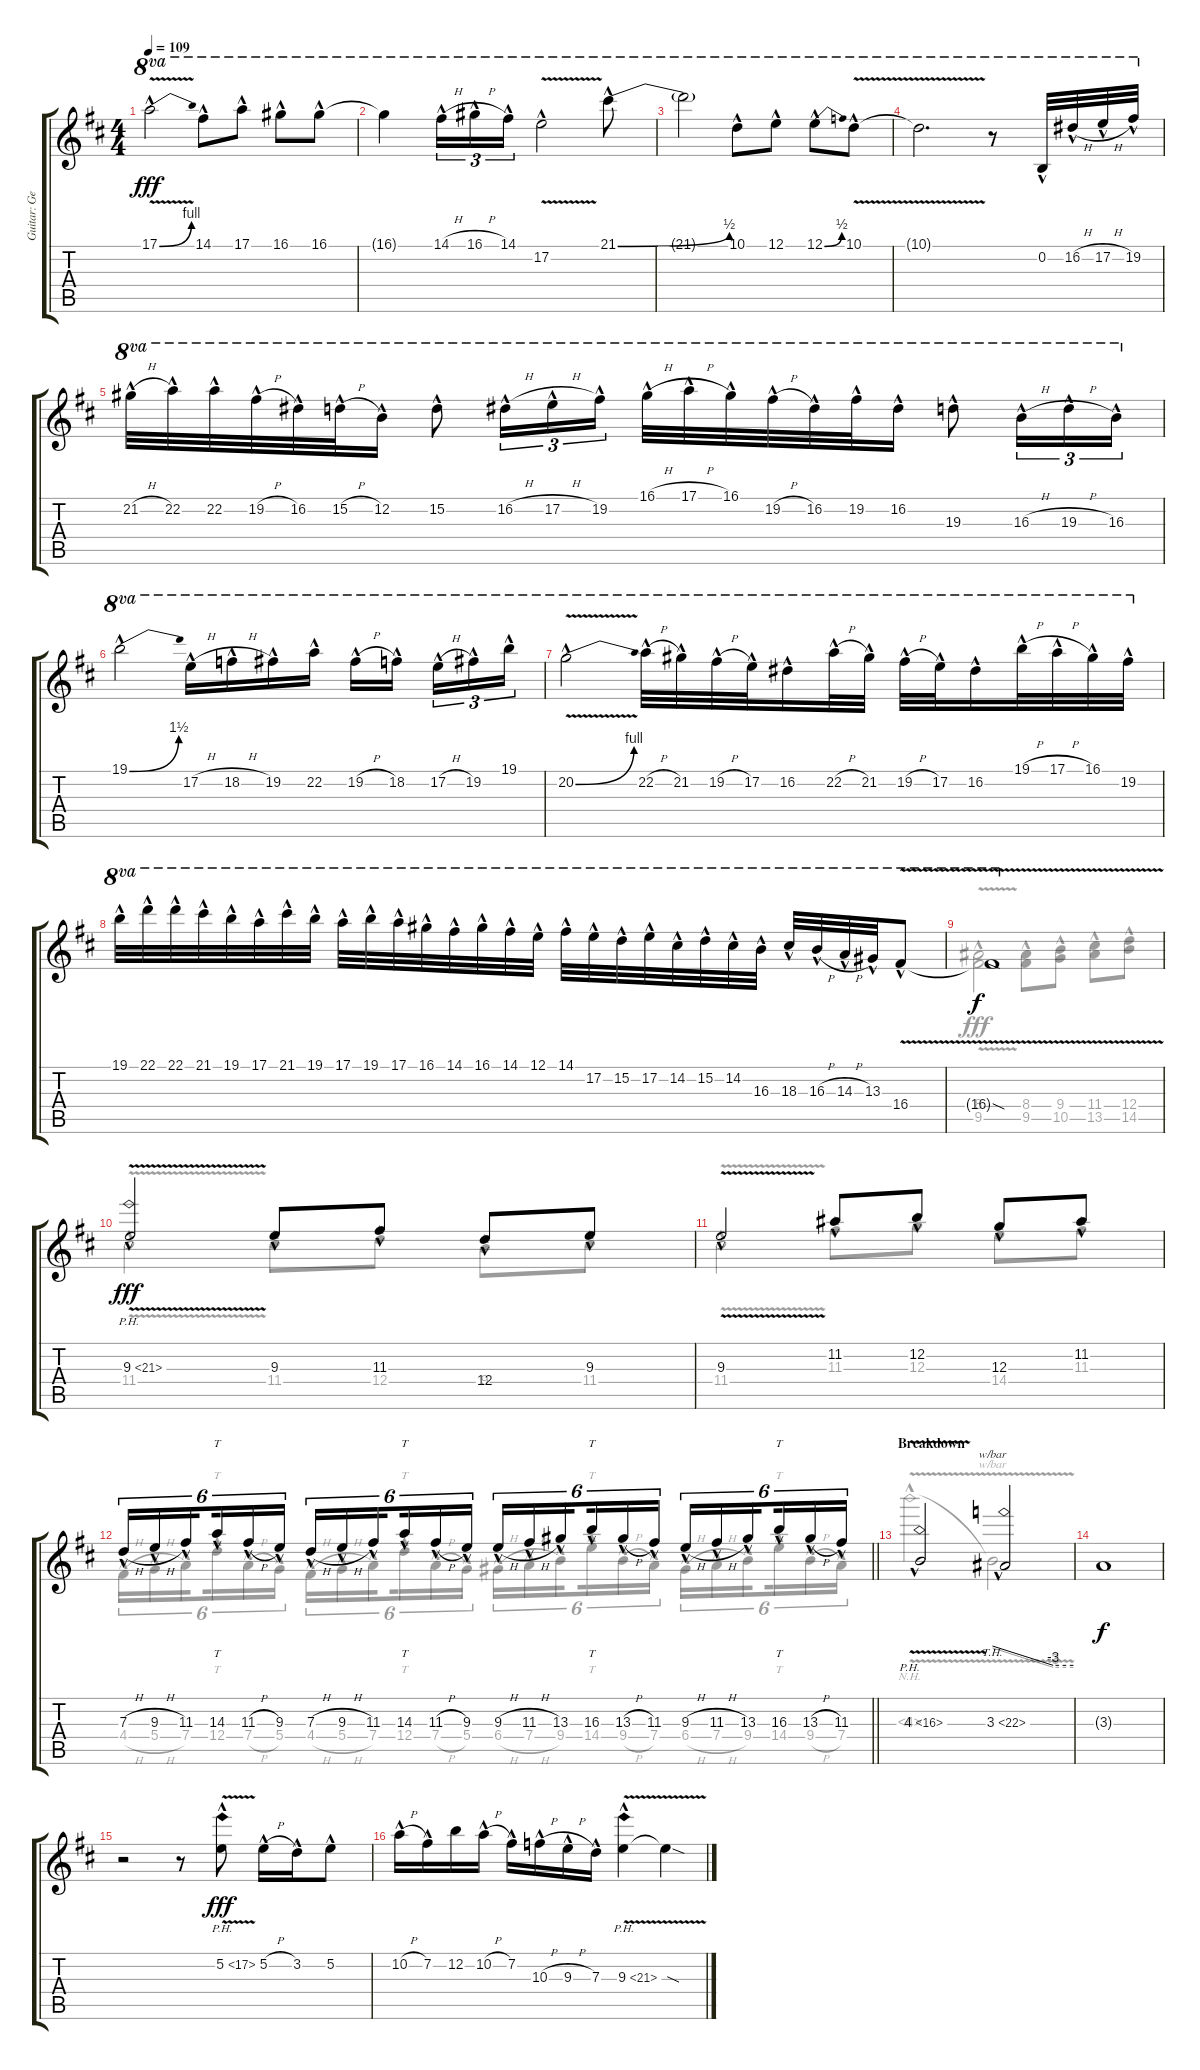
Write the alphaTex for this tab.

\track ("Guitar: George" "Guitar: Ge") {instrument overdrivenguitar}
\staff {score tabs}
\tuning (E4 B3 G3 D3 A2 E2) {hide}
\voice
\ts (4 4)
\tempo 109
\clef g2
\ks d
17.1{be (bend 0 0 60 4) v hac}.2{ot 8va dy fff} 14.1{hac}.8{ot 8va} 17.1{hac}.8{ot 8va} 16.1{hac}.8{ot 8va} 16.1{hac}.8{ot 8va} |
16.1{t}.4{ot 8va} 14.1{h hac}.16{tu (3 2) ot 8va} 16.1{h hac}.16{tu (3 2) ot 8va} 14.1{hac}.16{tu (3 2) ot 8va} 17.2{v hac}.2{ot 8va} 21.1{be (bend 0 0 60 2) hac}.8{ot 8va} |
21.1{t}.2{ot 8va} 10.1{hac}.8{ot 8va} 12.1{hac}.8{ot 8va} 12.1{be (bend 0 0 60 2) hac}.8{ot 8va} 10.1{v hac}.8{ot 8va} |
10.1{t}.2{d ot 8va} r.8{ot 8va} 0.2{hac}.32{ot 8va} 16.2{h hac}.32{ot 8va} 17.2{h hac}.32{ot 8va} 19.2{hac}.32{ot 8va} |
21.2{h hac}.32{ot 8va} 22.2{hac}.32{ot 8va} 22.2{hac}.32{ot 8va} 19.2{h hac}.32{ot 8va} 16.2{hac}.32{ot 8va} 15.2{h hac}.32{ot 8va} 12.2{hac}.16{ot 8va} 15.2{hac}.8{ot 8va} 16.2{h hac}.16{tu (3 2) ot 8va} 17.2{h hac}.16{tu (3 2) ot 8va} 19.2{hac}.16{tu (3 2) ot 8va} 16.1{h hac}.32{ot 8va} 17.1{h hac}.32{ot 8va} 16.1{hac}.32{ot 8va} 19.2{h hac}.32{ot 8va} 16.2{hac}.32{ot 8va} 19.2{hac}.32{ot 8va} 16.2{hac}.16{ot 8va} 19.3{hac}.8{ot 8va} 16.3{h hac}.16{tu (3 2) ot 8va} 19.3{h hac}.16{tu (3 2) ot 8va} 16.3{hac}.16{tu (3 2) ot 8va} |
19.1{be (bend 0 0 60 6) hac}.2{ot 8va} 17.2{h hac}.16{ot 8va} 18.2{h hac}.16{ot 8va} 19.2{hac}.16{ot 8va} 22.2{hac}.16{ot 8va} 19.2{h hac}.16{ot 8va} 18.2{hac}.16{ot 8va beam splitsecondary} 17.2{h hac}.16{tu (3 2) ot 8va} 19.2{hac}.16{tu (3 2) ot 8va} 19.1{hac}.16{tu (3 2) ot 8va} |
20.2{be (bend 0 0 60 4) v hac}.2{ot 8va} 22.2{h hac}.32{ot 8va} 21.2{hac}.32{ot 8va} 19.2{h hac}.32{ot 8va} 17.2{hac}.32{ot 8va} 16.2{hac}.16{ot 8va} 22.2{h hac}.32{ot 8va} 21.2{hac}.32{ot 8va} 19.2{h hac}.32{ot 8va} 17.2{hac}.32{ot 8va} 16.2{hac}.16{ot 8va} 19.1{h hac}.32{ot 8va} 17.1{h hac}.32{ot 8va} 16.1{hac}.32{ot 8va} 19.2{hac}.32{ot 8va} |
19.1{hac}.32{ot 8va} 22.1{hac}.32{ot 8va} 22.1{hac}.32{ot 8va} 21.1{hac}.32{ot 8va} 19.1{hac}.32{ot 8va} 17.1{hac}.32{ot 8va} 21.1{hac}.32{ot 8va} 19.1{hac}.32{ot 8va} 17.1{hac}.32{ot 8va} 19.1{hac}.32{ot 8va} 17.1{hac}.32{ot 8va} 16.1{hac}.32{ot 8va} 14.1{hac}.32{ot 8va} 16.1{hac}.32{ot 8va} 14.1{hac}.32{ot 8va} 12.1{hac}.32{ot 8va} 14.1{hac}.32{ot 8va} 17.2{hac}.32{ot 8va} 15.2{hac}.32{ot 8va} 17.2{hac}.32{ot 8va} 14.2{hac}.32{ot 8va} 15.2{hac}.32{ot 8va} 14.2{hac}.32{ot 8va} 16.3{hac}.32{ot 8va} 18.3{hac}.32{ot 8va} 16.3{h hac}.32{ot 8va} 14.3{h hac}.32{ot 8va} 13.3{hac}.32{ot 8va} 16.4{v hac}.8{ot 8va} |
16.4{v sod t}.1{ot 8va dy f} |
9.3{ph 12 v hac}.2{dy fff} 9.3{hac}.8 11.3{hac}.8 12.4{hac}.8 9.3{hac}.8 |
9.3{v hac}.2 11.2{hac}.8 12.2{hac}.8 12.3{hac}.8 11.2{hac}.8 |
\barLineRight lightlight
7.3{h hac}.16{tu (6 4)} 9.3{h hac}.16{tu (6 4)} 11.3{hac}.16{tu (6 4) beam splitsecondary} 14.3{hac}.16{tt tu (6 4)} 11.3{h hac}.16{tu (6 4)} 9.3{hac}.16{tu (6 4)} 7.3{h hac}.16{tu (6 4)} 9.3{h hac}.16{tu (6 4)} 11.3{hac}.16{tu (6 4) beam splitsecondary} 14.3{hac}.16{tt tu (6 4)} 11.3{h hac}.16{tu (6 4)} 9.3{hac}.16{tu (6 4)} 9.3{h hac}.16{tu (6 4)} 11.3{h hac}.16{tu (6 4)} 13.3{hac}.16{tu (6 4) beam splitsecondary} 16.3{hac}.16{tt tu (6 4)} 13.3{h hac}.16{tu (6 4)} 11.3{hac}.16{tu (6 4)} 9.3{h hac}.16{tu (6 4)} 11.3{h hac}.16{tu (6 4)} 13.3{hac}.16{tu (6 4) beam splitsecondary} 16.3{hac}.16{tt tu (6 4)} 13.3{h hac}.16{tu (6 4)} 11.3{hac}.16{tu (6 4)} |
\section ("" "Breakdown")
4.3{ph 12 v hac}.2 3.3{th 19 hac}.2{tbe (custom default 0 0 45 -12 60 -12)} |
3.3{t}.1{dy f} |
r.2 r.8 5.2{ph 12 v hac}.8{dy fff} 5.2{h hac}.16 3.2{hac}.16 5.2{hac}.8 |
10.2{h hac}.16 7.2{hac}.16 12.2.16 10.2{h hac}.16 7.2{hac}.16 10.3{h hac}.16 9.3{h hac}.16 7.3{hac}.16 9.3{ph 12 v hac}.4 9.3{sod t}.4
\voice
\clef g2
\ottava regular
\simile none
\ks d
|
|
|
|
|
|
|
|
(8.4 9.5{v hac}).2 (8.4 9.5{hac}).8 (9.4 10.5{hac}).8 (11.4{hac} 13.5).8 (12.4{hac} 14.5).8 |
11.4{v hac}.2 11.4{hac}.8 12.4{hac}.8 9.4{hac}.8 11.4{hac}.8 |
11.4{v hac}.2 11.3{hac}.8 12.3{hac}.8 14.4{hac}.8 11.3{hac}.8 |
\barLineRight lightlight
4.4{h hac}.16{tu (6 4)} 5.4{h hac}.16{tu (6 4)} 7.4{hac}.16{tu (6 4) beam splitsecondary} 12.4{hac}.16{tt tu (6 4)} 7.4{h hac}.16{tu (6 4)} 5.4{hac}.16{tu (6 4)} 4.4{h hac}.16{tu (6 4)} 5.4{h hac}.16{tu (6 4)} 7.4{hac}.16{tu (6 4) beam splitsecondary} 12.4{hac}.16{tt tu (6 4)} 7.4{h hac}.16{tu (6 4)} 5.4{hac}.16{tu (6 4)} 6.4{h hac}.16{tu (6 4)} 7.4{h hac}.16{tu (6 4)} 9.4{hac}.16{tu (6 4) beam splitsecondary} 14.4{hac}.16{tt tu (6 4)} 9.4{h hac}.16{tu (6 4)} 7.4{hac}.16{tu (6 4)} 6.4{h hac}.16{tu (6 4)} 7.4{h hac}.16{tu (6 4)} 9.4{hac}.16{tu (6 4) beam splitsecondary} 14.4{hac}.16{tt tu (6 4)} 9.4{h hac}.16{tu (6 4)} 7.4{hac}.16{tu (6 4)} |
4.3{nh v hac}.2 4.3{t}.2{tbe (custom default 0 0 45 -12 60 -12)} |
|
|
